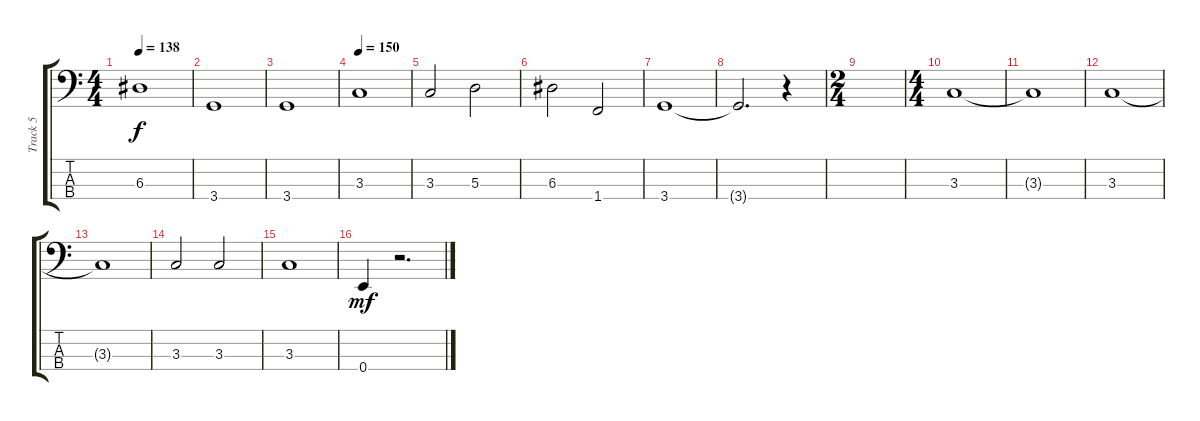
\track ("Track 5" "Track 5") {instrument electricbassfinger}
\staff {score tabs}
\tuning (G2 D2 A1 E1) {hide}
\ts (4 4)
\tempo 138
\clef f4
\ks c
6.3.1{dy f} |
3.4.1 |
3.4.1 |
\tempo 150
3.3.1 |
3.3.2 5.3.2 |
6.3.2 1.4.2 |
3.4.1 |
3.4{t}.2{d} r.4 |
\ts (2 4)
|
\ts (4 4)
3.3.1 |
3.3{t}.1 |
3.3.1 |
3.3{t}.1 |
3.3.2 3.3.2 |
3.3.1 |
0.4.4{dy mf} r.2{d}
